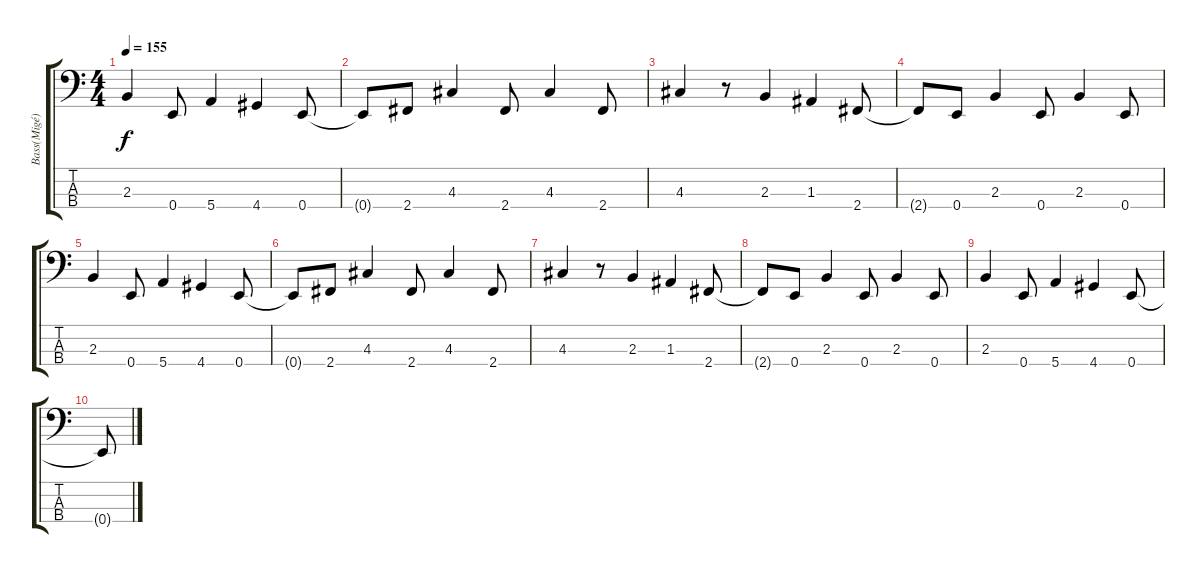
\track ("Bass(Migé)" "Bass(Migé)") {instrument fretlessbass}
\staff {score tabs}
\tuning (G2 D2 A1 E1) {hide}
\ts (4 4)
\tempo 155
\clef f4
\ks c
2.3.4{dy f} 0.4.8 5.4.4 4.4.4 0.4.8 |
0.4{t}.8 2.4.8 4.3.4 2.4.8 4.3.4 2.4.8 |
4.3.4 r.8 2.3.4 1.3.4 2.4.8 |
2.4{t}.8 0.4.8 2.3.4 0.4.8 2.3.4 0.4.8 |
2.3.4 0.4.8 5.4.4 4.4.4 0.4.8 |
0.4{t}.8 2.4.8 4.3.4 2.4.8 4.3.4 2.4.8 |
4.3.4 r.8 2.3.4 1.3.4 2.4.8 |
2.4{t}.8 0.4.8 2.3.4 0.4.8 2.3.4 0.4.8 |
2.3.4 0.4.8 5.4.4 4.4.4 0.4.8 |
0.4{t}.8
